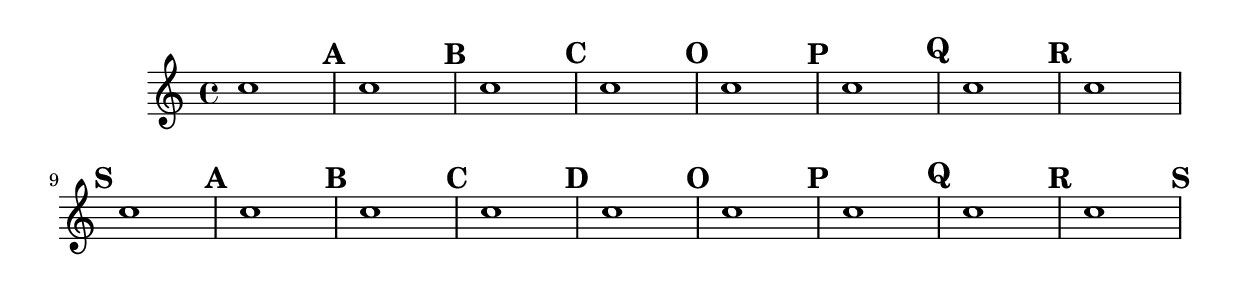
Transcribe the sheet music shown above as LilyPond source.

%% DO NOT EDIT this file manually; it is automatically
%% generated from LSR http://lsr.di.unimi.it
%% Make any changes in LSR itself, or in Documentation/snippets/new/ ,
%% and then run scripts/auxiliar/makelsr.py
%%
%% This file is in the public domain.
\version "2.18.0"

\header {
  lsrtags = "automatic-notation, preparing-parts, really-simple, rhythms"

  texidoc = "
This snippet demonstrates how to obtain automatic ordered rehearsal
marks, but from the letter or number desired.

"
  doctitle = "Forcing rehearsal marks to start from a given letter or number"
} % begin verbatim

\relative c'' {
  c1 \mark \default
  c1 \mark \default
  c1 \mark \default
  c1 \mark #14
  c1 \mark \default
  c1 \mark \default
  c1 \mark \default
  c1 \mark \default
  \break
  \set Score.markFormatter = #format-mark-numbers
  c1 \mark #1
  c1 \mark \default
  c1 \mark \default
  c1 \mark \default
  c1 \mark #14
  c1 \mark \default
  c1 \mark \default
  c1 \mark \default
  c1 \mark \default
}
